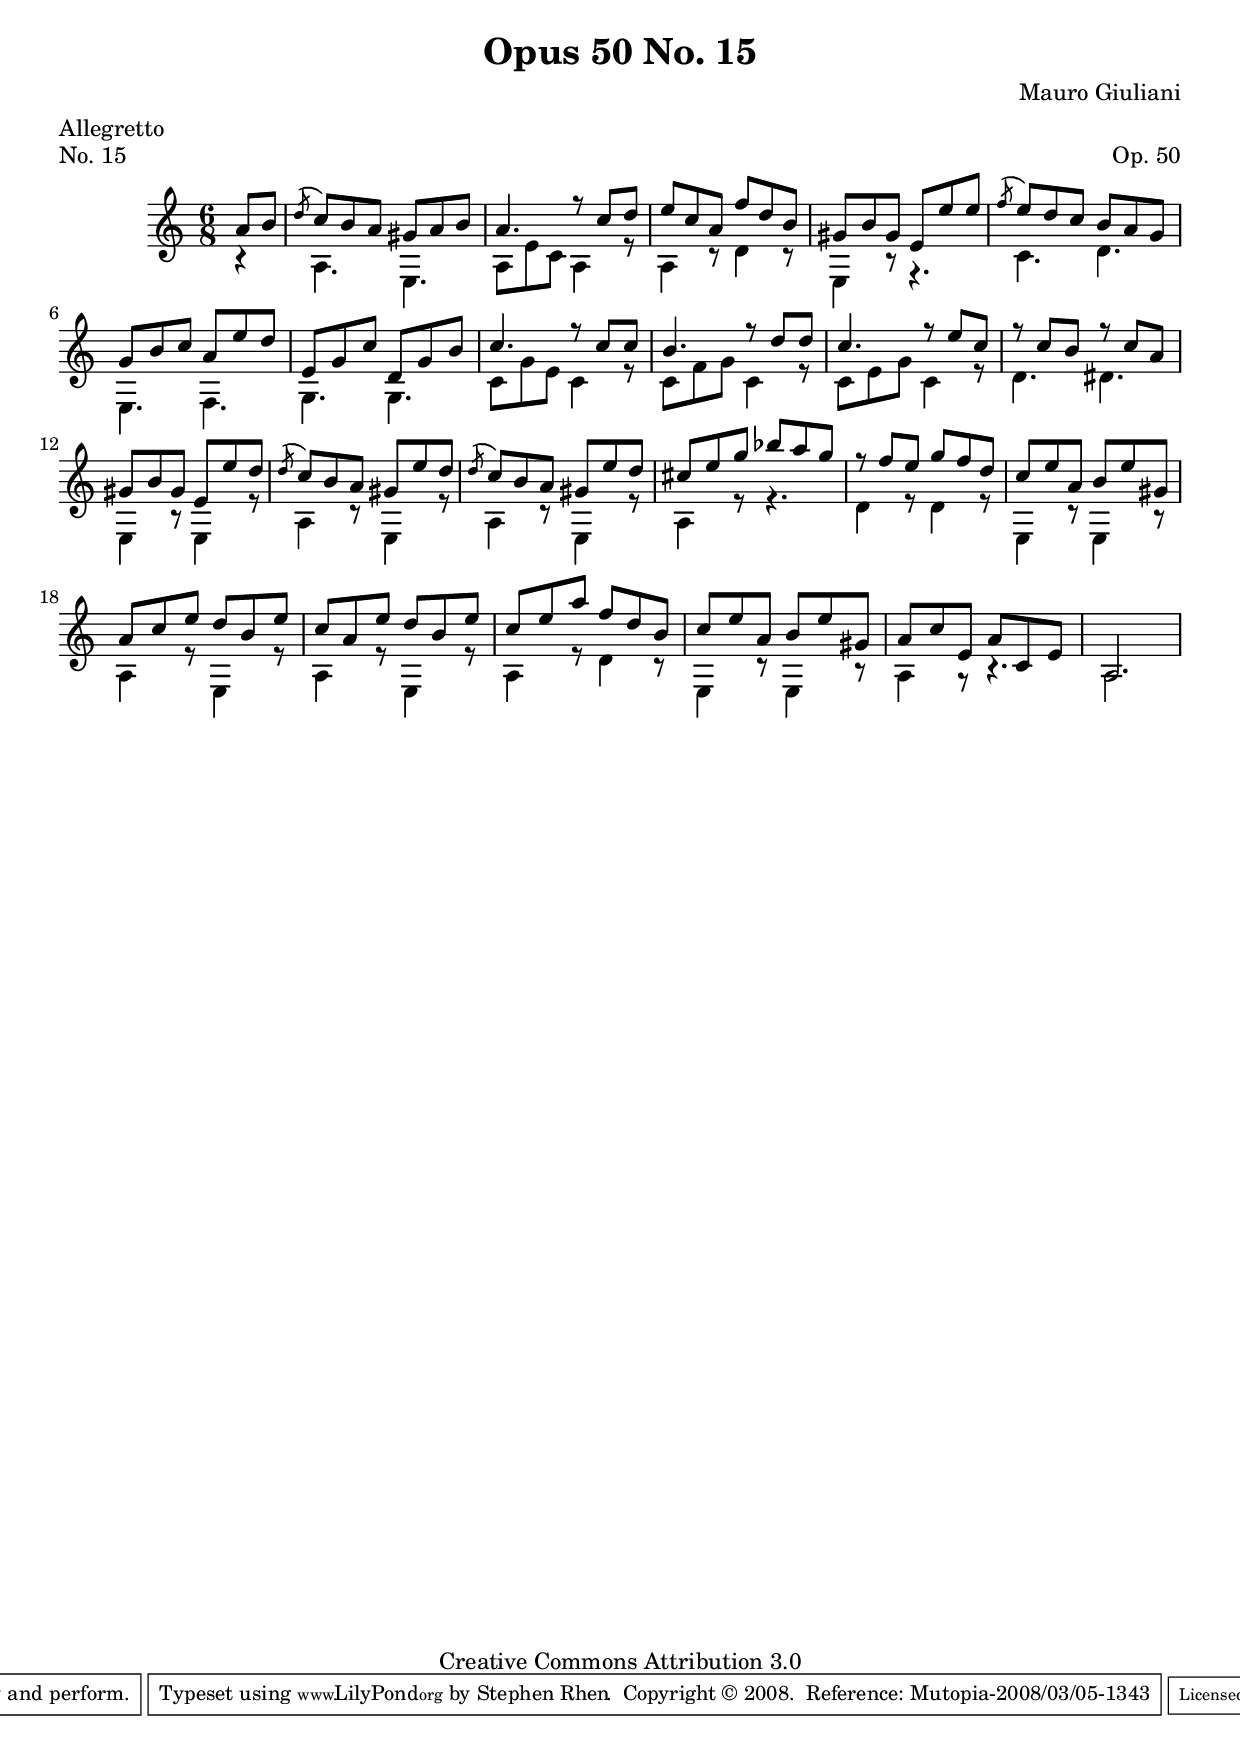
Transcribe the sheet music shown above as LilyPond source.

\version "2.10.33"

\header {
  title             = "Opus 50 No. 15"
  composer          = "Mauro Giuliani"
  meter             = "Allegretto"
  opus              = "Op. 50"
  piece             = "No. 15"
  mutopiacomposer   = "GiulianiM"
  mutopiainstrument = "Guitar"
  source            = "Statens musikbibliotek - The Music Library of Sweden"
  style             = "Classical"
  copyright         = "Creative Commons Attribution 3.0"
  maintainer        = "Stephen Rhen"
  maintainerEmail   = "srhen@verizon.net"
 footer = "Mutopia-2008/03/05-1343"
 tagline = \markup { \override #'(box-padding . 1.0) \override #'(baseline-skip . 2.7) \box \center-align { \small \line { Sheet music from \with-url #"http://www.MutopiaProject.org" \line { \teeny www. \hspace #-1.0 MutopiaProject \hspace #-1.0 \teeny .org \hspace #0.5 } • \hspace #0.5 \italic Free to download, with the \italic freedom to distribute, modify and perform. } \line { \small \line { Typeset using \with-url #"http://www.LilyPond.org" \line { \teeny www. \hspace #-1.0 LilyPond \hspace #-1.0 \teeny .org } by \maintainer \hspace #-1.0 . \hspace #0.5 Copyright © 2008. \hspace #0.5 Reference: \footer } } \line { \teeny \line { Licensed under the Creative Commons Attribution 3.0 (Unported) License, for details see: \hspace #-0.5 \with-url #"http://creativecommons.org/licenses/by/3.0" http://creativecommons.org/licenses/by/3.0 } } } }
}

saprano = \relative a' {
  \stemUp
  \partial 8*2 a8 b
  \acciaccatura d8 c b a gis a b
  a4. r8 c d
  e8 c a f' d b
  gis8 b gis e e' e
%5
  \acciaccatura f8 e d c b a g
  g8 b c a e' d
  e,8 g c d, g b
  c4. r8 c c
  b4. r8 d d
%10
  c4. r8 e c
  r8 c b r c a
  gis8 b gis e e' d
  \acciaccatura d8 c b a gis e' d
  \acciaccatura d8 c b a gis e' d
%15
  cis8 e g bes a g
  r8 f e g f d
  c8 e a, b e gis,
  a8 c e d b e
  c8 a e' d b e
%20
  c8 e a f d b
  c8 e a, b e gis,
  a8 c e, a c, e
  a,2.
}

bass = \relative a {
  \stemDown
  \partial 8*2 r4
  a4. e
  a8 e' c a4 r8
  a4 r8 d4 r8
  e,4 r8 r4.
%5
  c'4. d
  e,4. f
  g4. g
  c8 g' e c4 r8
  c8 f g c,4 r8
%10
  c8 e g c,4 r8
  d4. dis
  e,4 r8 e4 r8
  a4 r8 e4 r8
  a4 r8 e4 r8
%15
  a4 r8 r4.
  d4 r8 d4 r8
  e,4 r8 e4 r8
  a4 r8 e4 r8
  a4 r8 e4 r8
%20
  a4 r8 d4 r8
  e,4 r8 e4 r8
  a4 r8 r4.
  a2.
}

\score {
  {
    \key a \minor
    \time 6/8
    << \saprano \\ \bass >>
  }
  \layout {
    \context {
      \Staff
      midiInstrument = "acoustic guitar (nylon)"
      \override NoteCollision #'merge-differently-headed = ##t
      \override NoteCollision #'merge-differently-dotted = ##t
    }
  }
  \midi {
    \context {
      \Score
      tempoWholesPerMinute = #(ly:make-moment 132 4)
    }
  }
}
